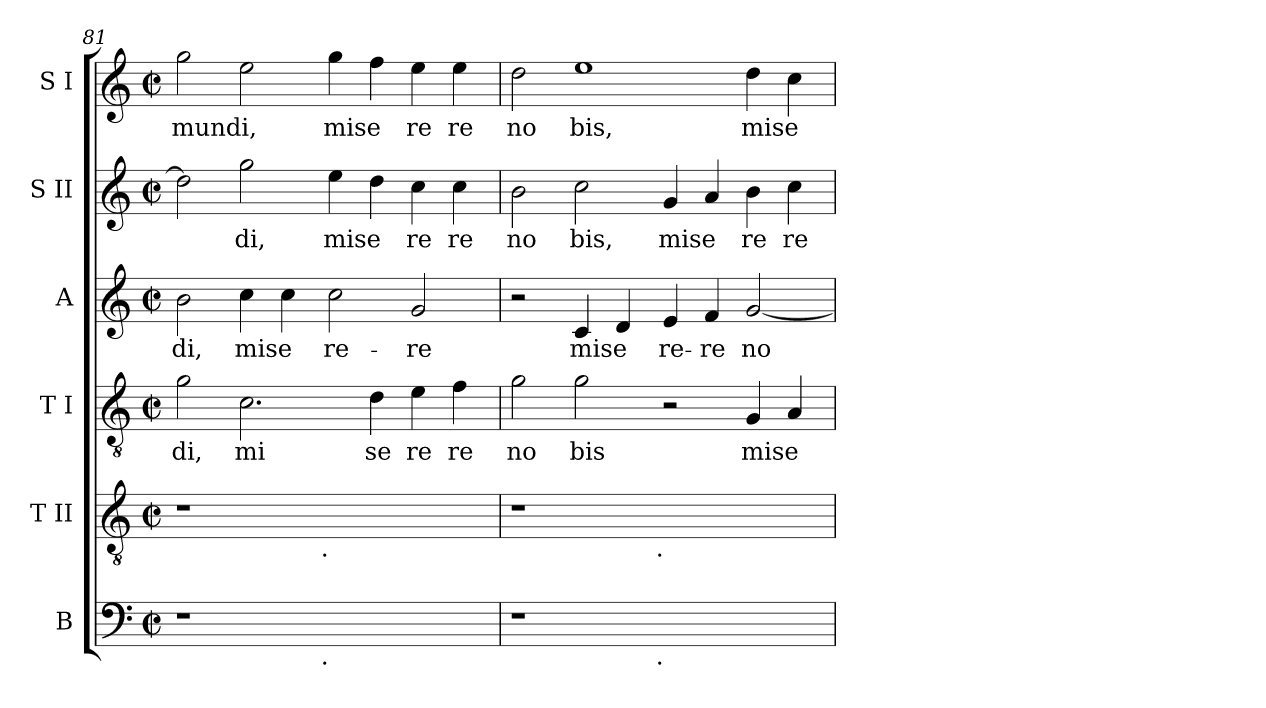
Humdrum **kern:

**kern	**kern	**kern	**text	**kern	**text	**kern	**text	**kern	**text
*part6	*part5	*part4	*part4	*part3	*part3	*part2	*part2	*part1	*part1
*staff6	*staff5	*staff4	*staff4	*staff3	*staff3	*staff2	*staff2	*staff1	*staff1
*I"B	*I"T II	*I"T I	*	*I"A	*	*I"S II	*	*I"S I	*
*I'B	*I'T II	*I'T I	*	*I'A	*	*I'S II	*	*I'S I	*
*clefF4	*clefGv2	*clefGv2	*	*clefG2	*	*clefG2	*	*clefG2	*
*k[]	*k[]	*k[]	*	*k[]	*	*k[]	*	*k[]	*
*C:	*C:	*C:	*	*C:	*	*C:	*	*C:	*
*M2/2	*M2/2	*M2/2	*	*M2/2	*	*M2/2	*	*M2/2	*
*met(c|)	*met(c|)	*met(c|)	*	*met(c|)	*	*met(c|)	*	*met(c|)	*
=81	=81	=81	=81	=81	=81	=81	=81	=81	=81
!	!	!	!LO:LY:b:cj	!	!LO:LY:b:cj	!	!LO:LY:b:cj	!	!LO:LY:b:cj
*^	*^	*	*	*	*	*	*	*	*
1r	2ryy	1r	2ryy	2g\	di,	2b\	-di,	2dd\]	.	2gg\	mundi,
!	!	!	!	!	!LO:LY:b:cj	!	!LO:LY:b:cj	!	!LO:LY:b:cj	!	!LO:LY:b:cj
.	4ryy	.	4ryy	2.c\	mi	4cc\	mise-	2gg\	di,	2ee\	.
!	!	!	!	!	!	!	!LO:LY:b:cj	!	!	!	!
.	8...ryy	.	8...ryy	.	.	4cc\	--	.	.	.	.
!	!	!	!LO:TX:b:t=.	!	!	!	!	!	!	!	!
!	!LO:TX:b:t=.	!	!	!	!	!	!	!	!	!	!
.	1ryy	.	1ryy	.	.	.	.	.	.	.	.
!	!	!	!	!	!	!	!LO:LY:b:cj	!	!LO:LY:b:cj	!	!LO:LY:b:cj
1ryy	.	1ryy	.	.	.	2cc\	-re-	4ee\	mise	4gg\	mise
!	!	!	!	!	!LO:LY:b:cj	!	!	!	!LO:LY:b:cj	!	!LO:LY:b:cj
.	.	.	.	4d\	se	.	.	4dd\	.	4ff\	.
!	!	!	!	!	!LO:LY:b:cj	!	!LO:LY:b:cj	!	!LO:LY:b:cj	!	!LO:LY:b:cj
.	.	.	.	4e\	re	2g/	-re	4cc\	re	4ee\	re
!	!	!	!	!	!LO:LY:b:cj	!	!	!	!LO:LY:b:cj	!	!LO:LY:b:cj
.	.	.	.	4f\	re	.	.	4cc\	re	4ee\	re
.	64ryy	.	64ryy	.	.	.	.	.	.	.	.
=82	=82	=82	=82	=82	=82	=82	=82	=82	=82	=82	=82
!	!	!	!	!	!LO:LY:b:cj	!	!	!	!LO:LY:b:cj	!	!LO:LY:b:cj
1r	2ryy	1r	2ryy	2g\	no	2r	.	2b\	no	2dd\	no
!	!	!	!	!	!LO:LY:b:cj	!	!LO:LY:b:cj	!	!LO:LY:b:cj	!	!LO:LY:b:cj
.	4ryy	.	4ryy	2g\	bis	4c/	mise-	2cc\	bis,	1ee	bis,
!	!	!	!	!	!	!	!LO:LY:b:cj	!	!	!	!
.	8...ryy	.	8...ryy	.	.	4d/	--	.	.	.	.
!	!	!	!LO:TX:b:t=.	!	!	!	!	!	!	!	!
!	!LO:TX:b:t=.	!	!	!	!	!	!	!	!	!	!
.	1ryy	.	1ryy	.	.	.	.	.	.	.	.
!	!	!	!	!	!	!	!LO:LY:b:cj	!	!LO:LY:b:cj	!	!
1ryy	.	1ryy	.	2r	.	4e/	-re-	4g/	mise	.	.
!	!	!	!	!	!	!	!LO:LY:b:cj	!	!LO:LY:b:cj	!	!
.	.	.	.	.	.	4f/	-re	4a/	.	.	.
!	!	!	!	!	!LO:LY:b:cj	!	!LO:LY:b:cj	!	!LO:LY:b:cj	!	!LO:LY:b:cj
.	.	.	.	4G/	mise	[<2g/	no-	4b\	re	4dd\	mise
!	!	!	!	!	!LO:LY:b:cj	!	!	!	!LO:LY:b:cj	!	!LO:LY:b:cj
.	.	.	.	4A/	.	.	.	4cc\	re	4cc\	.
.	64ryy	.	64ryy	.	.	.	.	.	.	.	.
*v	*v	*	*	*	*	*	*	*	*	*	*
*	*v	*v	*	*	*	*	*	*	*	*
=	=	=	=	=	=	=	=	=	=
*-	*-	*-	*-	*-	*-	*-	*-	*-	*-
